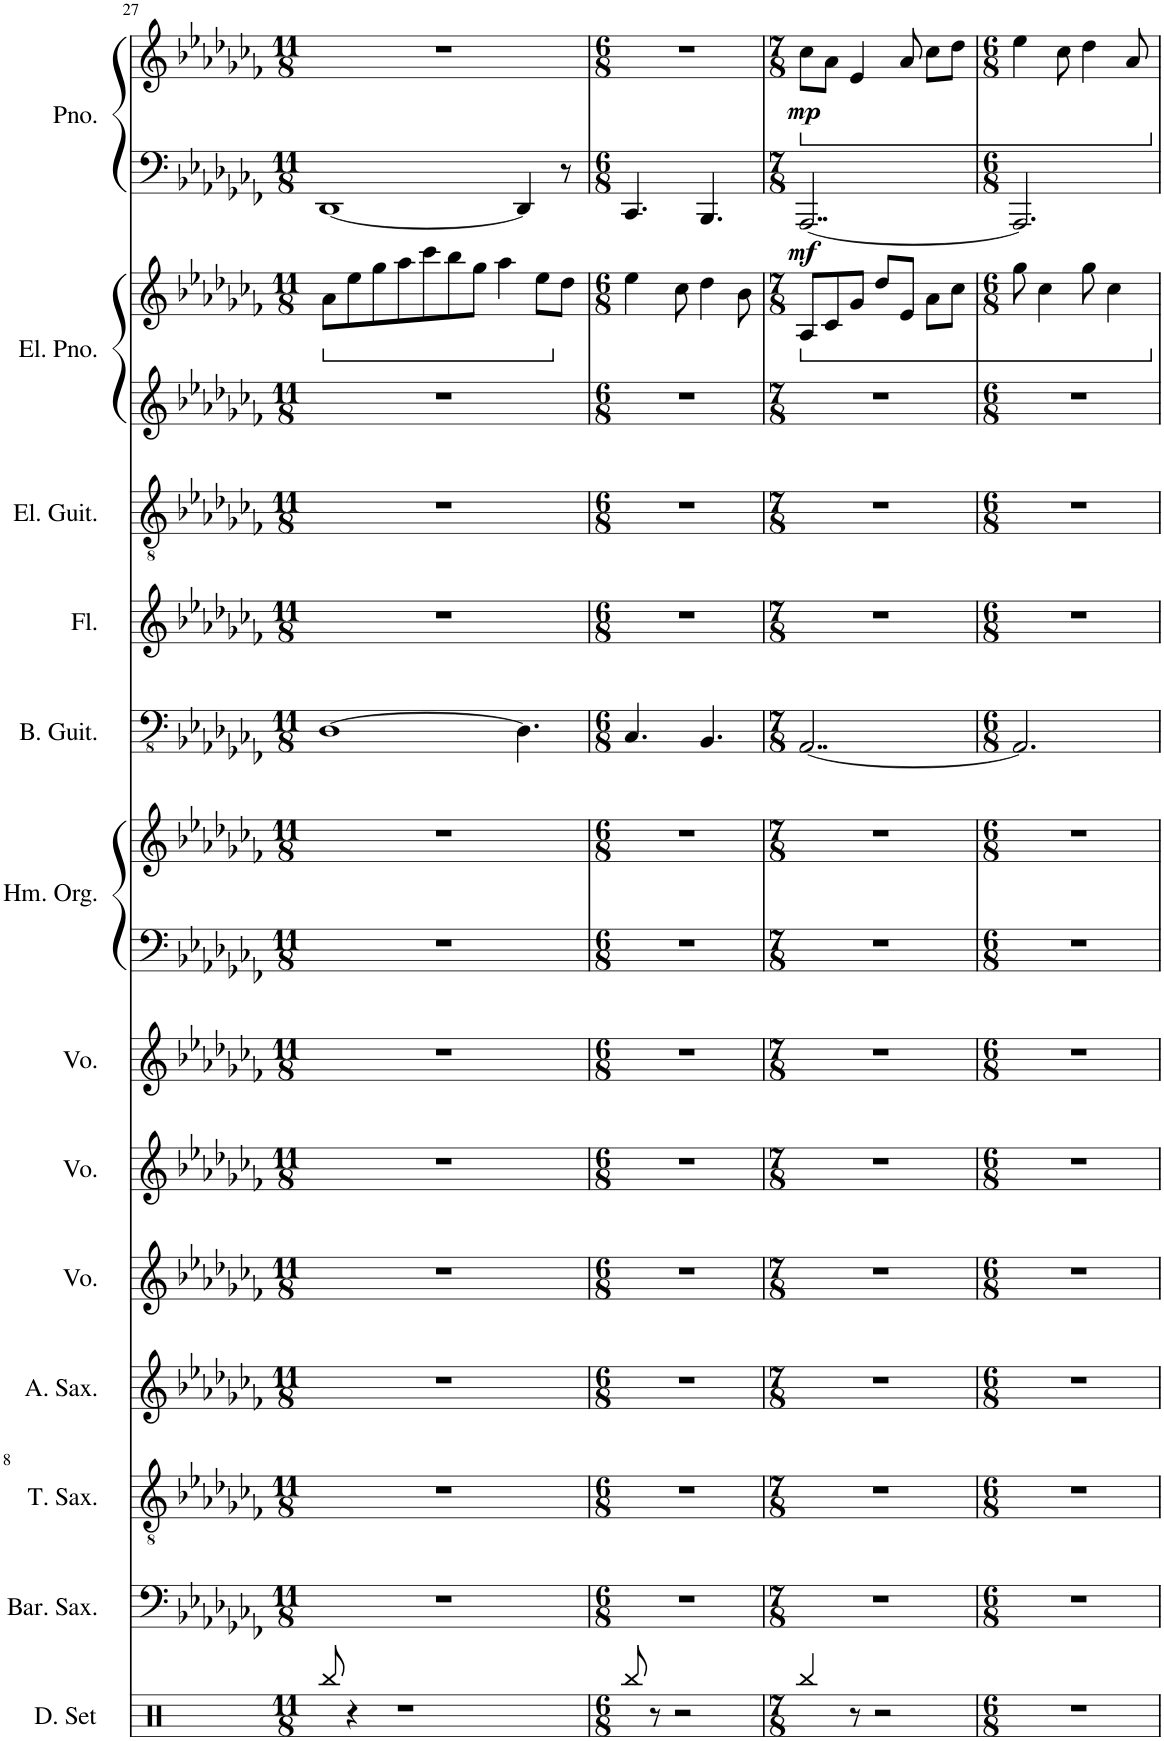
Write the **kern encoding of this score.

**kern	**kern	**kern	**kern	**kern	**kern	**kern	**kern	**kern	**kern	**kern	**kern	**kern	**kern	**kern	**kern	**dynam
*part13	*part12	*part11	*part10	*part9	*part8	*part7	*part6	*part6	*part5	*part4	*part3	*part2	*part2	*part1	*part1	*part1
*staff16	*staff15	*staff14	*staff13	*staff12	*staff11	*staff10	*staff9	*staff8	*staff7	*staff6	*staff5	*staff4	*staff3	*staff2	*staff1	*staff1/2
*I"Drumset	*I"Baritone Saxophone	*I"Tenor Saxophone	*I"Alto Saxophone	*I"Voice	*I"Voice	*I"Voice	*I"Hammond Organ	*	*I"Bass Guitar	*I"Flute	*I"Electric Guitar	*I"Electric Piano	*	*I"Piano	*	*
*I'D. Set	*I'Bar. Sax.	*I'T. Sax.	*I'A. Sax.	*I'Vo.	*I'Vo.	*I'Vo.	*I'Hm. Org.	*	*I'B. Guit.	*I'Fl.	*I'El. Guit.	*I'El. Pno.	*	*I'Pno.	*	*
!!LO:PB:g=z
*clefX	*clefF4	*clefGv2	*clefG2	*clefG2	*clefG2	*clefG2	*clefF4	*clefG2	*clefFv4	*clefG2	*clefGv2	*clefG2	*clefG2	*clefF4	*clefG2	*
*	*ITrd12c21	*ITrd8c14	*ITrd5c9	*	*	*	*	*	*	*	*	*	*	*	*	*
*k[]	*k[b-e-a-d-g-c-f-]	*k[b-e-a-d-g-c-f-]	*k[b-e-a-d-g-c-f-]	*k[b-e-a-d-g-c-f-]	*k[b-e-a-d-g-c-f-]	*k[b-e-a-d-g-c-f-]	*k[b-e-a-d-g-c-f-]	*k[b-e-a-d-g-c-f-]	*k[b-e-a-d-g-c-f-]	*k[b-e-a-d-g-c-f-]	*k[b-e-a-d-g-c-f-]	*k[b-e-a-d-g-c-f-]	*k[b-e-a-d-g-c-f-]	*k[b-e-a-d-g-c-f-]	*k[b-e-a-d-g-c-f-]	*
*M11/8	*M11/8	*M11/8	*M11/8	*M11/8	*M11/8	*M11/8	*M11/8	*M11/8	*M11/8	*M11/8	*M11/8	*M11/8	*M11/8	*M11/8	*M11/8	*
*	*	*	*	*	*	*	*	*	*	*	*	*	*ped	*	*	*
=27	=27	=27	=27	=27	=27	=27	=27	=27	=27	=27	=27	=27	=27	=27	=27	=27
8Rbb/	8%11r	8%11r	8%11r	8%11r	8%11r	8%11r	8%11r	8%11r	[1DD-	8%11r	8%11r	8%11r	8a-\L	[1DD-	8%11r	.
4r	.	.	.	.	.	.	.	.	.	.	.	.	8ee-\	.	.	.
.	.	.	.	.	.	.	.	.	.	.	.	.	8gg-\	.	.	.
1r	.	.	.	.	.	.	.	.	.	.	.	.	8aa-\	.	.	.
.	.	.	.	.	.	.	.	.	.	.	.	.	8ccc-\	.	.	.
.	.	.	.	.	.	.	.	.	.	.	.	.	8bb-\	.	.	.
.	.	.	.	.	.	.	.	.	.	.	.	.	8gg-\J	.	.	.
.	.	.	.	.	.	.	.	.	.	.	.	.	4aa-\	.	.	.
.	.	.	.	.	.	.	.	.	4.DD-\]	.	.	.	.	4DD-/]	.	.
.	.	.	.	.	.	.	.	.	.	.	.	.	8ee-\L	.	.	.
*	*	*	*	*	*	*	*	*	*	*	*	*	*Xped	*	*	*
.	.	.	.	.	.	.	.	.	.	.	.	.	8dd-\J	8r	.	.
=28	=28	=28	=28	=28	=28	=28	=28	=28	=28	=28	=28	=28	=28	=28	=28	=28
*M6/8	*M6/8	*M6/8	*M6/8	*M6/8	*M6/8	*M6/8	*M6/8	*M6/8	*M6/8	*M6/8	*M6/8	*M6/8	*M6/8	*M6/8	*M6/8	*
8Rbb/	2.r	2.r	2.r	2.r	2.r	2.r	2.r	2.r	4.CC-/	2.r	2.r	2.r	4ee-\	4.CC-/	2.r	.
8r	.	.	.	.	.	.	.	.	.	.	.	.	.	.	.	.
2r	.	.	.	.	.	.	.	.	.	.	.	.	8cc-\	.	.	.
.	.	.	.	.	.	.	.	.	4.BBB-/	.	.	.	4dd-\	4.BBB-/	.	.
.	.	.	.	.	.	.	.	.	.	.	.	.	8b-\	.	.	.
=29	=29	=29	=29	=29	=29	=29	=29	=29	=29	=29	=29	=29	=29	=29	=29	=29
*M7/8	*M7/8	*M7/8	*M7/8	*M7/8	*M7/8	*M7/8	*M7/8	*M7/8	*M7/8	*M7/8	*M7/8	*M7/8	*M7/8	*M7/8	*M7/8	*
*	*	*	*	*	*	*	*	*	*	*	*	*	*ped	*	*	*
*	*	*	*	*	*	*	*	*	*	*	*	*	*	*	*ped	*
!	!	!	!	!	!	!	!	!	!	!	!	!	!	!	!	!LO:DY:b=2
!	!	!	!	!	!	!	!	!	!	!	!	!	!	!	!	!LO:DY:n=1:b
4Rbb/	2..r	2..r	2..r	2..r	2..r	2..r	2..r	2..r	[2..AAA-/	2..r	2..r	2..r	8A-/L	[2..AAA-/	8cc-\L	mf mp
.	.	.	.	.	.	.	.	.	.	.	.	.	8c-/	.	8a-\J	.
8r	.	.	.	.	.	.	.	.	.	.	.	.	8g-/J	.	4e-/	.
2r	.	.	.	.	.	.	.	.	.	.	.	.	8dd-/L	.	.	.
.	.	.	.	.	.	.	.	.	.	.	.	.	8e-/J	.	8a-/	.
.	.	.	.	.	.	.	.	.	.	.	.	.	8a-\L	.	8cc-\L	.
.	.	.	.	.	.	.	.	.	.	.	.	.	8cc-\J	.	8dd-\J	.
=30	=30	=30	=30	=30	=30	=30	=30	=30	=30	=30	=30	=30	=30	=30	=30	=30
*M6/8	*M6/8	*M6/8	*M6/8	*M6/8	*M6/8	*M6/8	*M6/8	*M6/8	*M6/8	*M6/8	*M6/8	*M6/8	*M6/8	*M6/8	*M6/8	*
2.r	2.r	2.r	2.r	2.r	2.r	2.r	2.r	2.r	2.AAA-/]	2.r	2.r	2.r	8gg-\	2.AAA-/]	4ee-\	.
.	.	.	.	.	.	.	.	.	.	.	.	.	4cc-\	.	.	.
.	.	.	.	.	.	.	.	.	.	.	.	.	.	.	8cc-\	.
.	.	.	.	.	.	.	.	.	.	.	.	.	8gg-\	.	4dd-\	.
.	.	.	.	.	.	.	.	.	.	.	.	.	4cc-\	.	.	.
.	.	.	.	.	.	.	.	.	.	.	.	.	.	.	8a-/	.
*	*	*	*	*	*	*	*	*	*	*	*	*	*Xped	*	*	*
*	*	*	*	*	*	*	*	*	*	*	*	*	*	*	*Xped	*
=	=	=	=	=	=	=	=	=	=	=	=	=	=	=	=	=
*-	*-	*-	*-	*-	*-	*-	*-	*-	*-	*-	*-	*-	*-	*-	*-	*-
